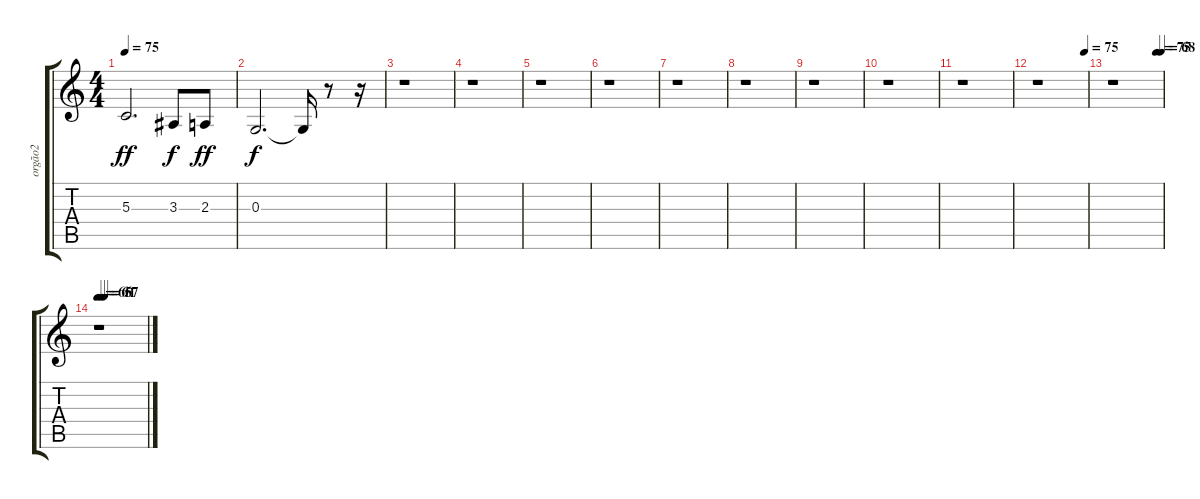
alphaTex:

\track ("orgão2" "orgão2") {instrument choiraahs}
\staff {score tabs}
\tuning (E4 B3 G3 D3 A2 E2) {hide}
\ts (4 4)
\tempo 75
\clef g2
\ks c
5.3.2{d dy ff} 3.3.8{dy f} 2.3.8{dy ff} |
0.3.2{d dy f} 0.3{t}.16 r.8 r.16 |
r.1 |
r.1 |
r.1 |
r.1 |
r.1 |
r.1 |
r.1 |
r.1 |
r.1 |
\tempo (75 0.9479166666666666)
r.1 |
\tempo (75 0.8854166666666666)
\tempo (68 0.9791666666666666)
r.1 |
\tempo 66
\tempo (61 0.07291666666666667)
\tempo (57 0.13541666666666666)
r.1
